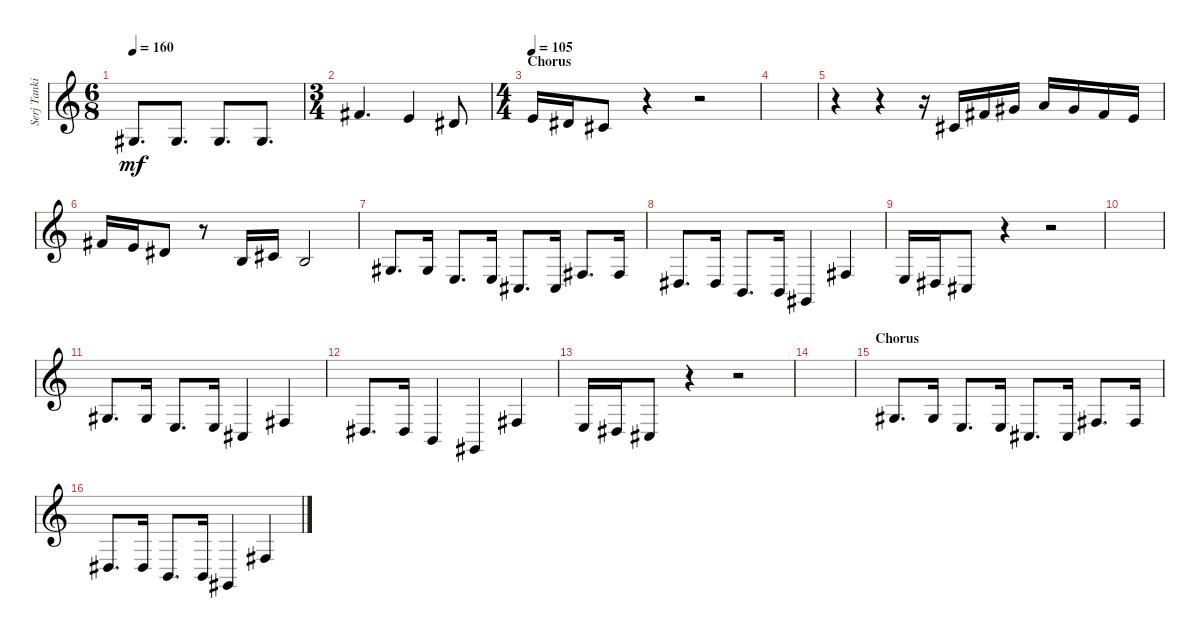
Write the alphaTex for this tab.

\track ("Serj Tankian (V)" "Serj Tanki") {instrument oboe}
\staff {score}
\tuning (E4 B3 G3 D3 A2 E2 B1) {hide}
\ts (6 8)
\tempo 160
\clef g2
\ks c
1.3.8{d dy mf} 1.3.8{d} 1.3.8{d} 1.3.8{d} |
\ts (3 4)
2.1.4{d} 0.1.4 4.2.8 |
\ts (4 4)
\section ("" "Chorus")
\tempo 105
0.1.16 4.2.16 2.2.8 r.4 r.2 |
|
r.4 r.4 r.16 2.2.16 2.1.16 4.1.16 5.1.16 4.1.16 2.1.16 0.1.16 |
2.1.16 0.1.16 4.2.8 r.8 0.2.16 2.2.16 0.2.2 |
1.3.8{d} 1.3.16 2.4.8{d} 2.4.16 4.5.8{d} 4.5.16 4.4.8{d} 4.4.16 |
1.4.8{d} 1.4.16 2.5.8{d} 2.5.16 4.6.4 4.4.4 |
2.4.16 1.4.16 4.5.8 r.4 r.2 |
|
1.3.8{d} 1.3.16 2.4.8{d} 2.4.16 4.5.4 4.4.4 |
1.4.8{d} 1.4.16 2.5.4 4.6.4 4.4.4 |
2.4.16 1.4.16 4.5.8 r.4 r.2 |
|
\section ("" "Chorus")
1.3.8{d} 1.3.16 2.4.8{d} 2.4.16 4.5.8{d} 4.5.16 4.4.8{d} 4.4.16 |
1.4.8{d} 1.4.16 2.5.8{d} 2.5.16 4.6.4 4.4.4
